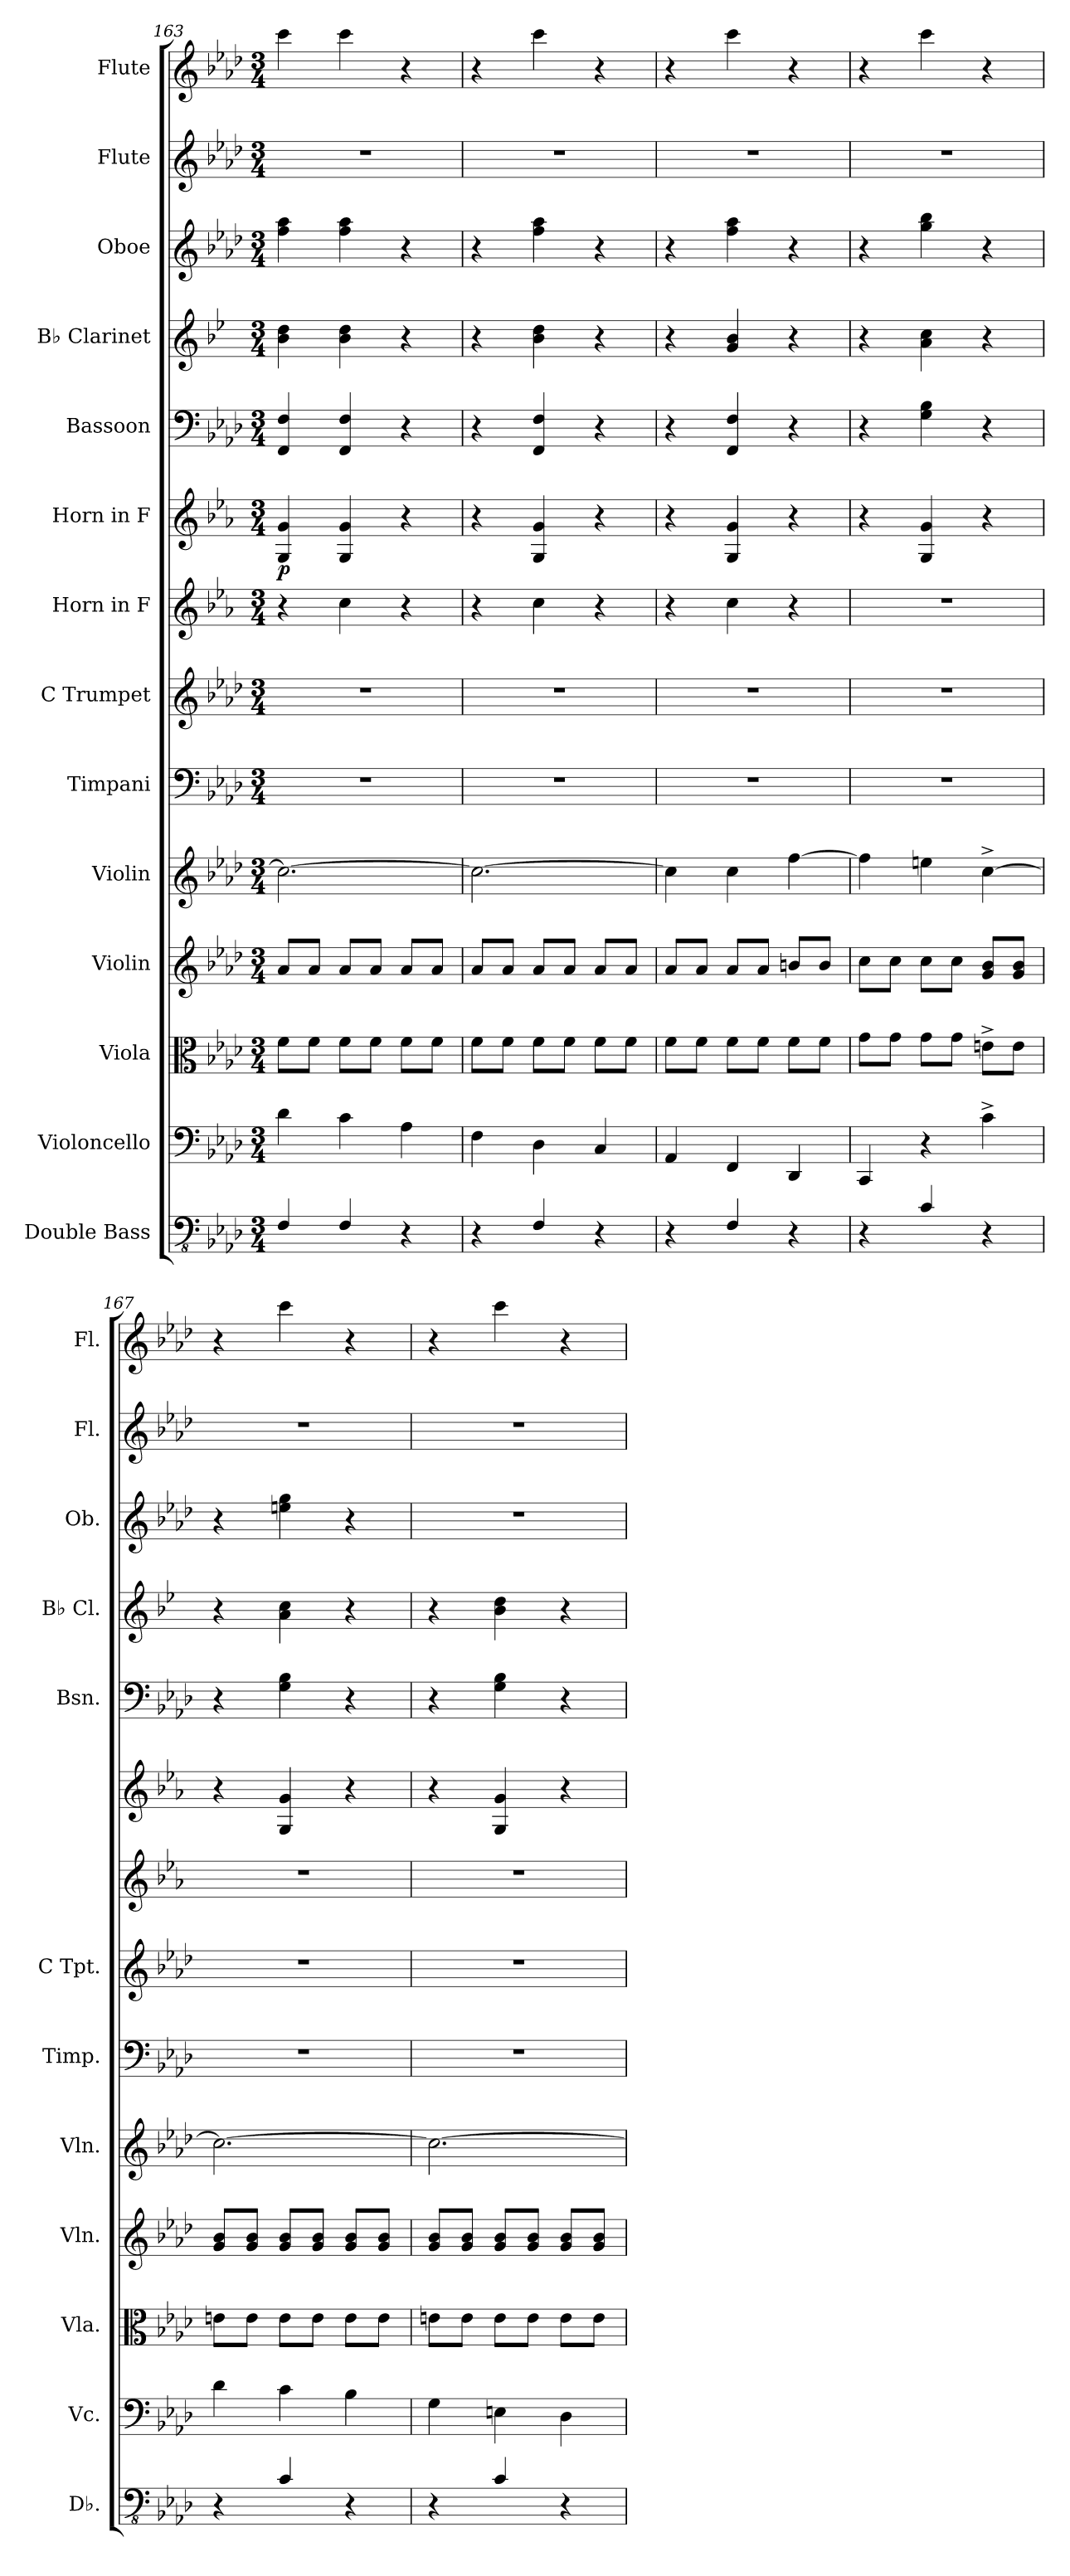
**kern	**kern	**kern	**kern	**kern	**kern	**kern	**kern	**kern	**dynam	**kern	**kern	**kern	**kern	**kern
*part14	*part13	*part12	*part11	*part10	*part9	*part8	*part7	*part6	*part6	*part5	*part4	*part3	*part2	*part1
*staff14	*staff13	*staff12	*staff11	*staff10	*staff9	*staff8	*staff7	*staff6	*staff6	*staff5	*staff4	*staff3	*staff2	*staff1
*I"Double Bass	*I"Violoncello	*I"Viola	*I"Violin	*I"Violin	*I"Timpani	*I"C Trumpet	*I"Horn in F	*I"Horn in F	*	*I"Bassoon	*I"B♭ Clarinet	*I"Oboe	*I"Flute	*I"Flute
*I'Db.	*I'Vc.	*I'Vla.	*I'Vln.	*I'Vln.	*I'Timp.	*I'C Tpt.	*	*	*	*I'Bsn.	*I'B♭ Cl.	*I'Ob.	*I'Fl.	*I'Fl.
!!LO:PB:g=z
*clefFv4	*clefF4	*clefC3	*clefG2	*clefG2	*clefF4	*clefG2	*clefG2	*clefG2	*	*clefF4	*clefG2	*clefG2	*clefG2	*clefG2
*ITrd7c12	*	*	*	*	*	*	*ITrd4c7	*ITrd4c7	*	*	*ITrd1c2	*	*	*
*k[b-e-a-d-]	*k[b-e-a-d-]	*k[b-e-a-d-]	*k[b-e-a-d-]	*k[b-e-a-d-]	*k[b-e-a-d-]	*k[b-e-a-d-]	*k[b-e-a-d-]	*k[b-e-a-d-]	*	*k[b-e-a-d-]	*k[b-e-a-d-]	*k[b-e-a-d-]	*k[b-e-a-d-]	*k[b-e-a-d-]
*M3/4	*M3/4	*M3/4	*M3/4	*M3/4	*M3/4	*M3/4	*M3/4	*M3/4	*	*M3/4	*M3/4	*M3/4	*M3/4	*M3/4
=163	=163	=163	=163	=163	=163	=163	=163	=163	=163	=163	=163	=163	=163	=163
!	!	!	!	!	!	!	!	!	!LO:DY:b	!	!	!	!	!
4FFF/	4d-\	8f\L	8a-/L	2.cc\_	2.r	2.r	4r	4C/ 4c/	p	4FF/ 4F/	4a-\ 4cc\	4ff\ 4aa-\	2.r	4ccc\
.	.	8f\J	8a-/J	.	.	.	.	.	.	.	.	.	.	.
4FFF/	4c\	8f\L	8a-/L	.	.	.	4f\	4C/ 4c/	.	4FF/ 4F/	4a-\ 4cc\	4ff\ 4aa-\	.	4ccc\
.	.	8f\J	8a-/J	.	.	.	.	.	.	.	.	.	.	.
4r	4A-\	8f\L	8a-/L	.	.	.	4r	4r	.	4r	4r	4r	.	4r
.	.	8f\J	8a-/J	.	.	.	.	.	.	.	.	.	.	.
=164	=164	=164	=164	=164	=164	=164	=164	=164	=164	=164	=164	=164	=164	=164
4r	4F\	8f\L	8a-/L	2.cc\_	2.r	2.r	4r	4r	.	4r	4r	4r	2.r	4r
.	.	8f\J	8a-/J	.	.	.	.	.	.	.	.	.	.	.
4FFF/	4D-\	8f\L	8a-/L	.	.	.	4f\	4C/ 4c/	.	4FF/ 4F/	4a-\ 4cc\	4ff\ 4aa-\	.	4ccc\
.	.	8f\J	8a-/J	.	.	.	.	.	.	.	.	.	.	.
4r	4C/	8f\L	8a-/L	.	.	.	4r	4r	.	4r	4r	4r	.	4r
.	.	8f\J	8a-/J	.	.	.	.	.	.	.	.	.	.	.
=165	=165	=165	=165	=165	=165	=165	=165	=165	=165	=165	=165	=165	=165	=165
4r	4AA-/	8f\L	8a-/L	4cc\]	2.r	2.r	4r	4r	.	4r	4r	4r	2.r	4r
.	.	8f\J	8a-/J	.	.	.	.	.	.	.	.	.	.	.
4FFF/	4FF/	8f\L	8a-/L	4cc\	.	.	4f\	4C/ 4c/	.	4FF/ 4F/	4f/ 4a-/	4ff\ 4aa-\	.	4ccc\
.	.	8f\J	8a-/J	.	.	.	.	.	.	.	.	.	.	.
4r	4DD-/	8f\L	8bn/L	[4ff\	.	.	4r	4r	.	4r	4r	4r	.	4r
.	.	8f\J	8b/J	.	.	.	.	.	.	.	.	.	.	.
=166	=166	=166	=166	=166	=166	=166	=166	=166	=166	=166	=166	=166	=166	=166
4r	4CC/	8g\L	8cc\L	4ff\]	2.r	2.r	2.r	4r	.	4r	4r	4r	2.r	4r
.	.	8g\J	8cc\J	.	.	.	.	.	.	.	.	.	.	.
4CC/	4r	8g\L	8cc\L	4een\	.	.	.	4C/ 4c/	.	4G\ 4B-\	4g\ 4b-\	4gg\ 4bb-\	.	4ccc\
.	.	8g\J	8cc\J	.	.	.	.	.	.	.	.	.	.	.
4r	4c^\	8en^\L	8g/ 8b-/L	[4cc^\	.	.	.	4r	.	4r	4r	4r	.	4r
.	.	8e\J	8g/ 8b-/J	.	.	.	.	.	.	.	.	.	.	.
=167	=167	=167	=167	=167	=167	=167	=167	=167	=167	=167	=167	=167	=167	=167
4r	4d-\	8en\L	8g/ 8b-/L	2.cc\_	2.r	2.r	2.r	4r	.	4r	4r	4r	2.r	4r
.	.	8e\J	8g/ 8b-/J	.	.	.	.	.	.	.	.	.	.	.
4CC/	4c\	8e\L	8g/ 8b-/L	.	.	.	.	4C/ 4c/	.	4G\ 4B-\	4g\ 4b-\	4een\ 4gg\	.	4ccc\
.	.	8e\J	8g/ 8b-/J	.	.	.	.	.	.	.	.	.	.	.
4r	4B-\	8e\L	8g/ 8b-/L	.	.	.	.	4r	.	4r	4r	4r	.	4r
.	.	8e\J	8g/ 8b-/J	.	.	.	.	.	.	.	.	.	.	.
!!LO:PB:g=z
=168	=168	=168	=168	=168	=168	=168	=168	=168	=168	=168	=168	=168	=168	=168
4r	4G\	8en\L	8g/ 8b-/L	2.cc\_	2.r	2.r	2.r	4r	.	4r	4r	2.r	2.r	4r
.	.	8e\J	8g/ 8b-/J	.	.	.	.	.	.	.	.	.	.	.
4CC/	4En\	8e\L	8g/ 8b-/L	.	.	.	.	4C/ 4c/	.	4G\ 4B-\	4a-\ 4cc\	.	.	4ccc\
.	.	8e\J	8g/ 8b-/J	.	.	.	.	.	.	.	.	.	.	.
4r	4D-\	8e\L	8g/ 8b-/L	.	.	.	.	4r	.	4r	4r	.	.	4r
.	.	8e\J	8g/ 8b-/J	.	.	.	.	.	.	.	.	.	.	.
=	=	=	=	=	=	=	=	=	=	=	=	=	=	=
*-	*-	*-	*-	*-	*-	*-	*-	*-	*-	*-	*-	*-	*-	*-
